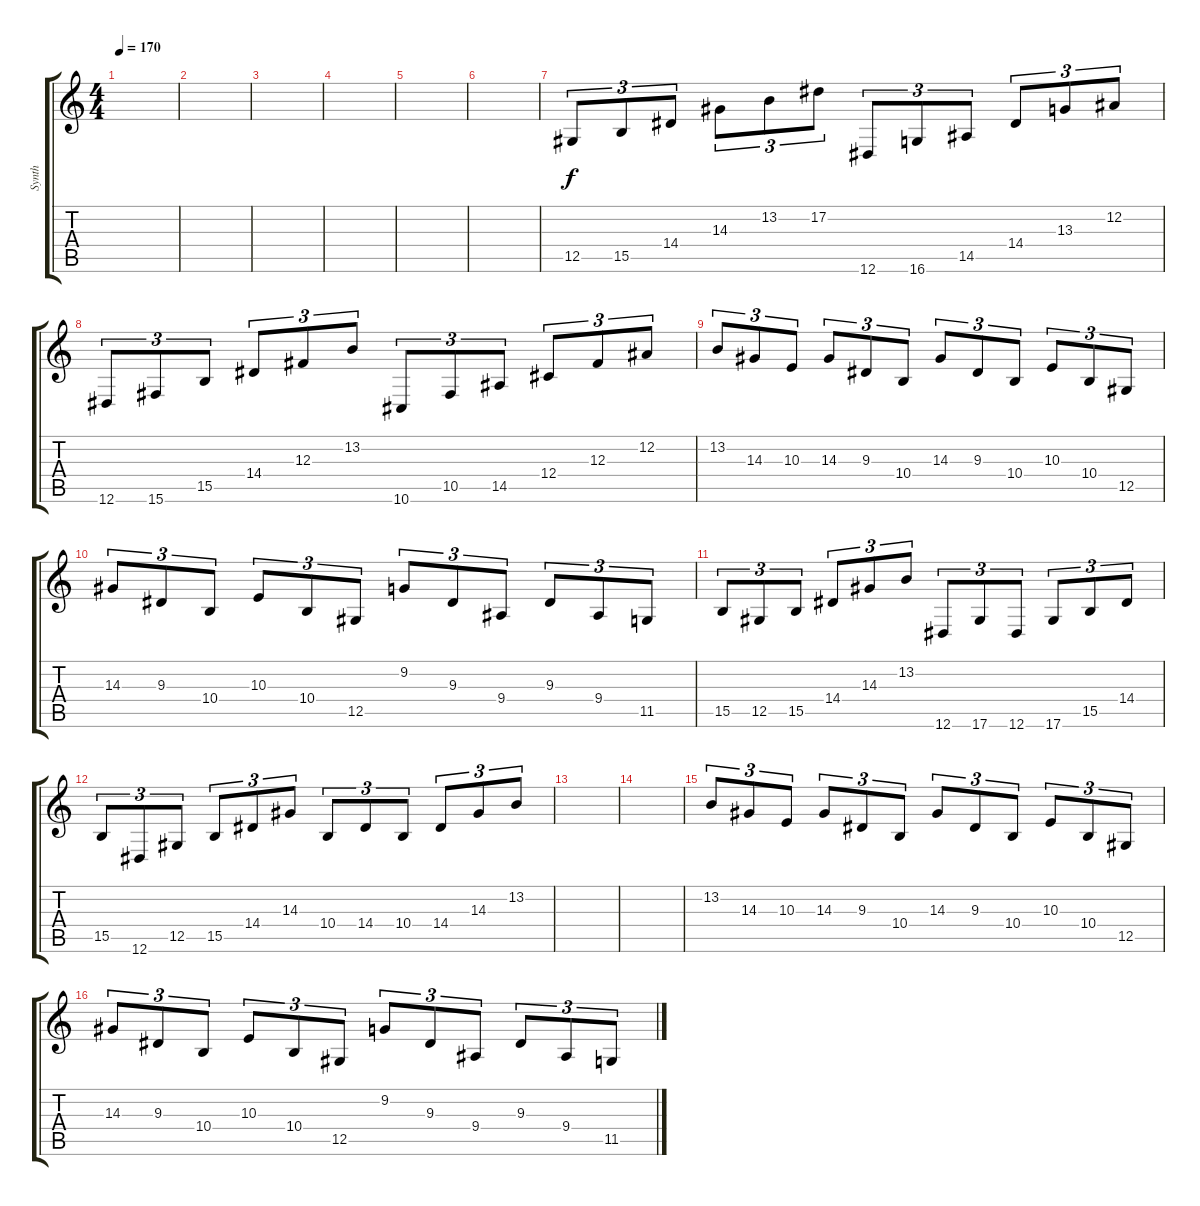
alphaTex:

\track ("Synth" "Synth") {instrument vibraphone}
\staff {score tabs}
\tuning (Eb4 Bb3 Gb3 Db3 Ab2 Eb2) {hide}
\ts (4 4)
\tempo 170
\clef g2
\ks c
|
|
|
|
|
|
12.5.8{tu (3 2)} 15.5.8{tu (3 2)} 14.4.8{tu (3 2)} 14.3.8{tu (3 2)} 13.2.8{tu (3 2)} 17.2.8{tu (3 2)} 12.6.8{tu (3 2)} 16.6.8{tu (3 2)} 14.5.8{tu (3 2)} 14.4.8{tu (3 2)} 13.3.8{tu (3 2)} 12.2.8{tu (3 2)} |
12.6.8{tu (3 2)} 15.6.8{tu (3 2)} 15.5.8{tu (3 2)} 14.4.8{tu (3 2)} 12.3.8{tu (3 2)} 13.2.8{tu (3 2)} 10.6.8{tu (3 2)} 10.5.8{tu (3 2)} 14.5.8{tu (3 2)} 12.4.8{tu (3 2)} 12.3.8{tu (3 2)} 12.2.8{tu (3 2)} |
13.2.8{tu (3 2)} 14.3.8{tu (3 2)} 10.3.8{tu (3 2)} 14.3.8{tu (3 2)} 9.3.8{tu (3 2)} 10.4.8{tu (3 2)} 14.3.8{tu (3 2)} 9.3.8{tu (3 2)} 10.4.8{tu (3 2)} 10.3.8{tu (3 2)} 10.4.8{tu (3 2)} 12.5.8{tu (3 2)} |
14.3.8{tu (3 2)} 9.3.8{tu (3 2)} 10.4.8{tu (3 2)} 10.3.8{tu (3 2)} 10.4.8{tu (3 2)} 12.5.8{tu (3 2)} 9.2.8{tu (3 2)} 9.3.8{tu (3 2)} 9.4.8{tu (3 2)} 9.3.8{tu (3 2)} 9.4.8{tu (3 2)} 11.5.8{tu (3 2)} |
15.5.8{tu (3 2)} 12.5.8{tu (3 2)} 15.5.8{tu (3 2)} 14.4.8{tu (3 2)} 14.3.8{tu (3 2)} 13.2.8{tu (3 2)} 12.6.8{tu (3 2)} 17.6.8{tu (3 2)} 12.6.8{tu (3 2)} 17.6.8{tu (3 2)} 15.5.8{tu (3 2)} 14.4.8{tu (3 2)} |
15.5.8{tu (3 2)} 12.6.8{tu (3 2)} 12.5.8{tu (3 2)} 15.5.8{tu (3 2)} 14.4.8{tu (3 2)} 14.3.8{tu (3 2)} 10.4.8{tu (3 2)} 14.4.8{tu (3 2)} 10.4.8{tu (3 2)} 14.4.8{tu (3 2)} 14.3.8{tu (3 2)} 13.2.8{tu (3 2)} |
|
|
13.2.8{tu (3 2)} 14.3.8{tu (3 2)} 10.3.8{tu (3 2)} 14.3.8{tu (3 2)} 9.3.8{tu (3 2)} 10.4.8{tu (3 2)} 14.3.8{tu (3 2)} 9.3.8{tu (3 2)} 10.4.8{tu (3 2)} 10.3.8{tu (3 2)} 10.4.8{tu (3 2)} 12.5.8{tu (3 2)} |
14.3.8{tu (3 2)} 9.3.8{tu (3 2)} 10.4.8{tu (3 2)} 10.3.8{tu (3 2)} 10.4.8{tu (3 2)} 12.5.8{tu (3 2)} 9.2.8{tu (3 2)} 9.3.8{tu (3 2)} 9.4.8{tu (3 2)} 9.3.8{tu (3 2)} 9.4.8{tu (3 2)} 11.5.8{tu (3 2)}
